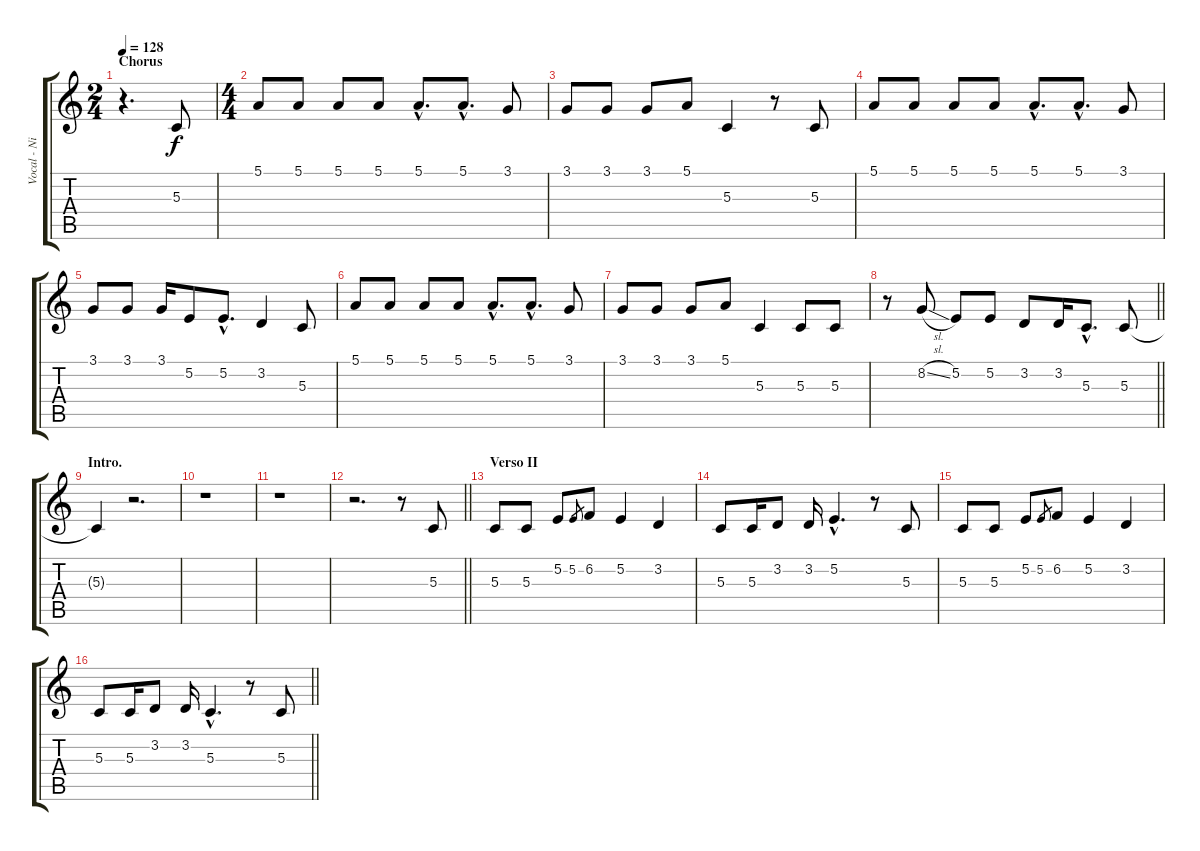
\track ("Vocal - Nikola " "Vocal - Ni") {instrument flute}
\staff {score tabs}
\tuning (E4 B3 G3 D3 A2 E2) {hide}
\ts (2 4)
\section ("" "Chorus")
\tempo 128
\clef g2
\ks c
r.4{d dy f} 5.3.8 |
\ts (4 4)
5.1.8 5.1.8 5.1.8 5.1.8 5.1{hac}.8{d} 5.1{hac}.8{d} 3.1.8 |
3.1.8 3.1.8 3.1.8 5.1.8 5.3.4 r.8 5.3.8 |
5.1.8 5.1.8 5.1.8 5.1.8 5.1{hac}.8{d} 5.1{hac}.8{d} 3.1.8 |
3.1.8 3.1.8 3.1.16 5.2.8 5.2{hac}.8{d} 3.2.4 5.3.8 |
5.1.8 5.1.8 5.1.8 5.1.8 5.1{hac}.8{d} 5.1{hac}.8{d} 3.1.8 |
3.1.8 3.1.8 3.1.8 5.1.8 5.3.4 5.3.8 5.3.8 |
\barLineRight lightlight
r.8 8.2{sl}.8 5.2.8 5.2.8 3.2.8 3.2.16 5.3{hac}.8{d} 5.3.8 |
\section ("" "Intro.")
5.3{t}.4 r.2{d} |
r.1 |
r.1 |
\barLineRight lightlight
r.2{d} r.8 5.3.8 |
\section ("" "Verso II")
5.3.8 5.3.8 5.2.8 5.2.8{gr} 6.2.8 5.2.4 3.2.4 |
5.3.8 5.3.16 3.2.8 3.2.16 5.2{hac}.4{d} r.8 5.3.8 |
5.3.8 5.3.8 5.2.8 5.2.8{gr} 6.2.8 5.2.4 3.2.4 |
\barLineRight lightlight
5.3.8 5.3.16 3.2.8 3.2.16 5.3{hac}.4{d} r.8 5.3.8
